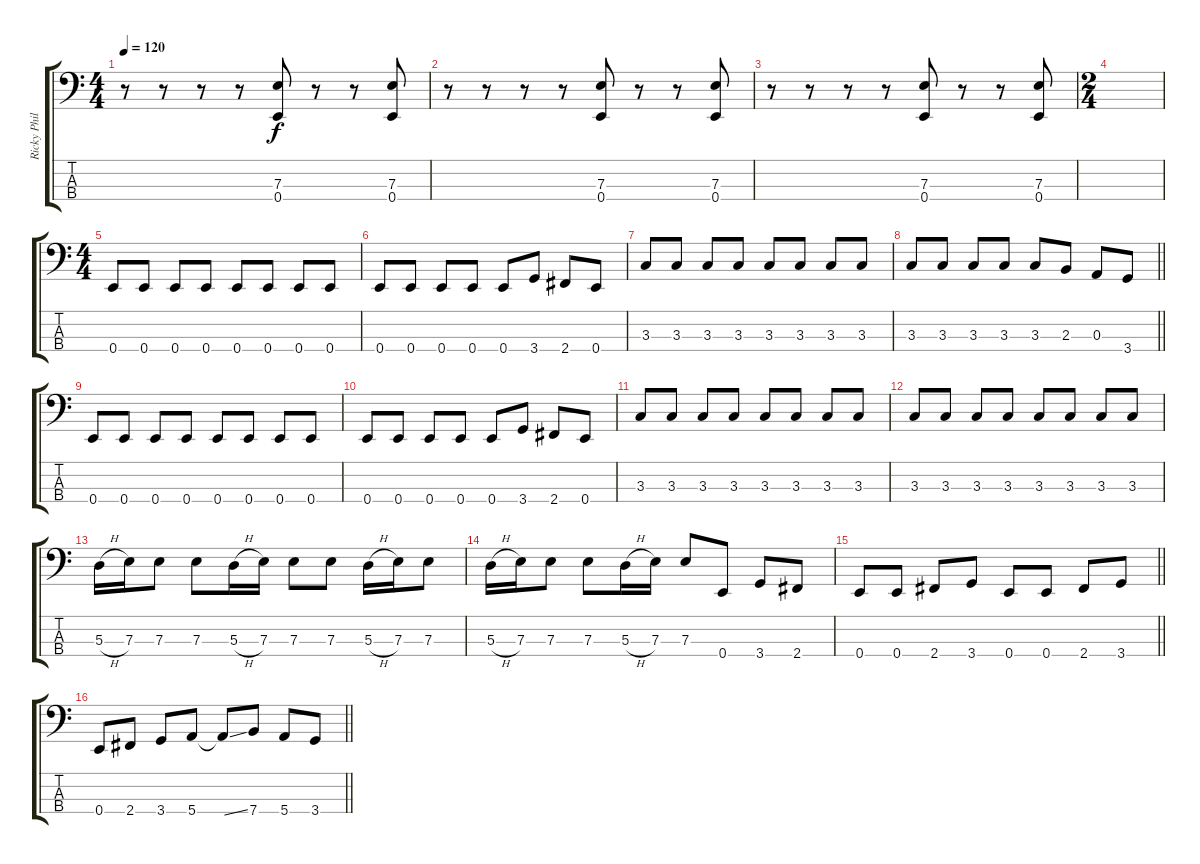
\track ("Ricky Phillips" "Ricky Phil") {instrument electricbassfinger}
\staff {score tabs}
\tuning (G2 D2 A1 E1) {hide}
\ts (4 4)
\tempo 120
\clef f4
\ks c
r.8{dy f} r.8 r.8 r.8 (7.3 0.4).8 r.8 r.8 (7.3 0.4).8 |
r.8 r.8 r.8 r.8 (7.3 0.4).8 r.8 r.8 (7.3 0.4).8 |
r.8 r.8 r.8 r.8 (7.3 0.4).8 r.8 r.8 (7.3 0.4).8 |
\ts (2 4)
|
\ts (4 4)
0.4.8 0.4.8 0.4.8 0.4.8 0.4.8 0.4.8 0.4.8 0.4.8 |
0.4.8 0.4.8 0.4.8 0.4.8 0.4.8 3.4.8 2.4.8 0.4.8 |
3.3.8 3.3.8 3.3.8 3.3.8 3.3.8 3.3.8 3.3.8 3.3.8 |
\barLineRight lightlight
3.3.8 3.3.8 3.3.8 3.3.8 3.3.8 2.3.8 0.3.8 3.4.8 |
0.4.8 0.4.8 0.4.8 0.4.8 0.4.8 0.4.8 0.4.8 0.4.8 |
0.4.8 0.4.8 0.4.8 0.4.8 0.4.8 3.4.8 2.4.8 0.4.8 |
3.3.8 3.3.8 3.3.8 3.3.8 3.3.8 3.3.8 3.3.8 3.3.8 |
3.3.8 3.3.8 3.3.8 3.3.8 3.3.8 3.3.8 3.3.8 3.3.8 |
5.3{h}.16 7.3.16 7.3.8 7.3.8 5.3{h}.16 7.3.16 7.3.8 7.3.8 5.3{h}.16 7.3.16 7.3.8 |
5.3{h}.16 7.3.16 7.3.8 7.3.8 5.3{h}.16 7.3.16 7.3.8 0.4.8 3.4.8 2.4.8 |
\barLineRight lightlight
0.4.8 0.4.8 2.4.8 3.4.8 0.4.8 0.4.8 2.4.8 3.4.8 |
\barLineRight lightlight
0.4.8 2.4.8 3.4.8 5.4.8 5.4{ss t}.8 7.4.8 5.4.8 3.4.8
